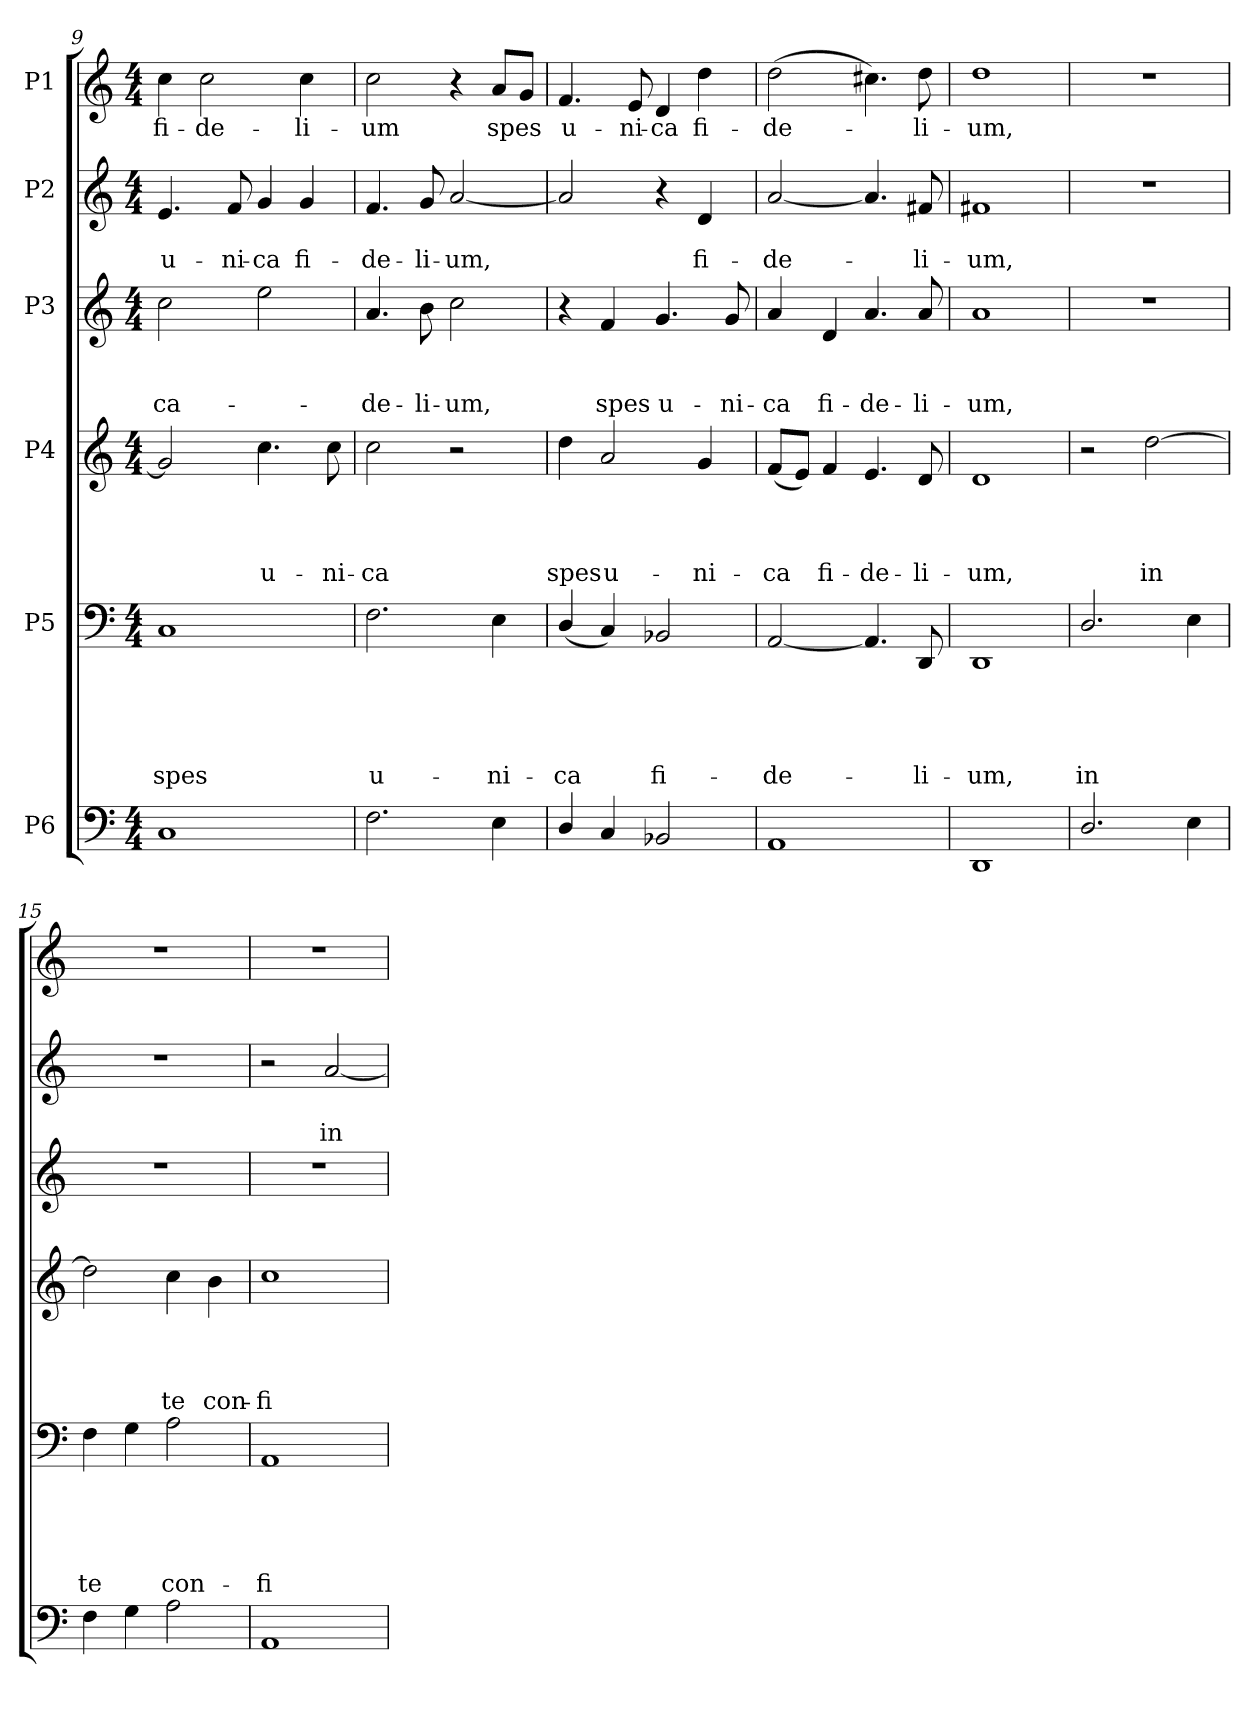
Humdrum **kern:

**kern	**kern	**text	**text	**text	**text	**text	**kern	**text	**text	**text	**text	**kern	**text	**text	**text	**kern	**text	**text	**kern	**text
*part6	*part5	*part5	*part5	*part5	*part5	*part5	*part4	*part4	*part4	*part4	*part4	*part3	*part3	*part3	*part3	*part2	*part2	*part2	*part1	*part1
*staff6	*staff5	*staff5	*staff5	*staff5	*staff5	*staff5	*staff4	*staff4	*staff4	*staff4	*staff4	*staff3	*staff3	*staff3	*staff3	*staff2	*staff2	*staff2	*staff1	*staff1
*I"P6	*I"P5	*	*	*	*	*	*I"P4	*	*	*	*	*I"P3	*	*	*	*I"P2	*	*	*I"P1	*
*clefF4	*clefF4	*	*	*	*	*	*clefG2	*	*	*	*	*clefG2	*	*	*	*clefG2	*	*	*clefG2	*
*	*	*	*	*	*	*	*ITrd7c12	*	*	*	*	*ITrd7c12	*	*	*	*	*	*	*	*
*k[]	*k[]	*	*	*	*	*	*k[]	*	*	*	*	*k[]	*	*	*	*k[]	*	*	*k[]	*
*C:	*C:	*	*	*	*	*	*C:	*	*	*	*	*C:	*	*	*	*C:	*	*	*C:	*
*M4/4	*M4/4	*	*	*	*	*	*M4/4	*	*	*	*	*M4/4	*	*	*	*M4/4	*	*	*M4/4	*
=9	=9	=9	=9	=9	=9	=9	=9	=9	=9	=9	=9	=9	=9	=9	=9	=9	=9	=9	=9	=9
!	!	!	!	!	!	!LO:LY:b	!	!	!	!	!	!	!	!	!LO:LY:b	!	!	!LO:LY:b	!	!LO:LY:b
1C	1C	.	.	.	.	spes	2G/]	.	.	.	.	2c\	.	.	-ca-	4.e/	.	u-	4cc\	fi-
!	!	!	!	!	!	!	!	!	!	!	!	!	!	!	!	!	!	!	!	!LO:LY:b
.	.	.	.	.	.	.	.	.	.	.	.	.	.	.	.	.	.	.	2cc\	-de-
!	!	!	!	!	!	!	!	!	!	!	!	!	!	!	!	!	!	!LO:LY:b	!	!
.	.	.	.	.	.	.	.	.	.	.	.	.	.	.	.	8f/	.	-ni-	.	.
!	!	!	!	!	!	!	!	!	!	!	!LO:LY:b	!	!	!	!	!	!	!LO:LY:b	!	!
.	.	.	.	.	.	.	4.c\	.	.	.	u-	2e\	.	.	.	4g/	.	-ca	.	.
!	!	!	!	!	!	!	!	!	!	!	!	!	!	!	!	!	!	!LO:LY:b	!	!LO:LY:b
.	.	.	.	.	.	.	.	.	.	.	.	.	.	.	.	4g/	.	fi-	4cc\	-li-
!	!	!	!	!	!	!	!	!	!	!	!LO:LY:b	!	!	!	!	!	!	!	!	!
.	.	.	.	.	.	.	8c\	.	.	.	-ni-	.	.	.	.	.	.	.	.	.
=10	=10	=10	=10	=10	=10	=10	=10	=10	=10	=10	=10	=10	=10	=10	=10	=10	=10	=10	=10	=10
!	!	!	!	!	!	!LO:LY:b	!	!	!	!	!LO:LY:b	!	!	!	!LO:LY:b	!	!	!LO:LY:b	!	!LO:LY:b
2.F\	2.F\	.	.	.	.	u-	2c\	.	.	.	-ca	4.A/	.	.	-de-	4.f/	.	-de-	2cc\	-um
!	!	!	!	!	!	!	!	!	!	!	!	!	!	!	!LO:LY:b	!	!	!LO:LY:b	!	!
.	.	.	.	.	.	.	.	.	.	.	.	8B\	.	.	-li-	8g/	.	-li-	.	.
!	!	!	!	!	!	!	!	!	!	!	!	!	!	!	!LO:LY:b	!	!	!LO:LY:b	!	!
.	.	.	.	.	.	.	2r	.	.	.	.	2c\	.	.	-um,	[<2a/	.	-um,	4r	.
!	!	!	!	!	!	!LO:LY:b	!	!	!	!	!	!	!	!	!	!	!	!	!	!LO:LY:b
4E\	4E\	.	.	.	.	-ni-	.	.	.	.	.	.	.	.	.	.	.	.	8a/L	spes
.	.	.	.	.	.	.	.	.	.	.	.	.	.	.	.	.	.	.	8g/J	.
!!LO:LB:g=z
=11	=11	=11	=11	=11	=11	=11	=11	=11	=11	=11	=11	=11	=11	=11	=11	=11	=11	=11	=11	=11
!	!	!	!	!	!	!LO:LY:b	!	!	!	!	!LO:LY:b	!	!	!	!	!	!	!	!	!LO:LY:b
4D/	(<4D/	.	.	.	.	-ca	4d\	.	.	.	spes	4r	.	.	.	2a/]	.	.	4.f/	u-
!	!	!	!	!	!	!	!	!	!	!	!LO:LY:b	!	!	!	!LO:LY:b	!	!	!	!	!
4C/	4C/)	.	.	.	.	.	2A/	.	.	.	u-	4F/	.	.	spes	.	.	.	.	.
!	!	!	!	!	!	!	!	!	!	!	!	!	!	!	!	!	!	!	!	!LO:LY:b
.	.	.	.	.	.	.	.	.	.	.	.	.	.	.	.	.	.	.	8e/	-ni-
!	!	!	!	!	!	!LO:LY:b	!	!	!	!	!	!	!	!	!LO:LY:b	!	!	!	!	!LO:LY:b
2BB-X/	2BB-X/	.	.	.	.	fi-	.	.	.	.	.	4.G/	.	.	u-	4r	.	.	4d/	-ca
!	!	!	!	!	!	!	!	!	!	!	!LO:LY:b	!	!	!	!	!	!	!LO:LY:b	!	!LO:LY:b
.	.	.	.	.	.	.	4G/	.	.	.	-ni-	.	.	.	.	4d/	.	fi-	4dd\	fi-
!	!	!	!	!	!	!	!	!	!	!	!	!	!	!	!LO:LY:b	!	!	!	!	!
.	.	.	.	.	.	.	.	.	.	.	.	8G/	.	.	-ni-	.	.	.	.	.
=12	=12	=12	=12	=12	=12	=12	=12	=12	=12	=12	=12	=12	=12	=12	=12	=12	=12	=12	=12	=12
!	!	!	!	!	!	!LO:LY:b	!	!	!	!	!LO:LY:b	!	!	!	!LO:LY:b	!	!	!LO:LY:b	!	!LO:LY:b
1AA	[<2AA/	.	.	.	.	-de-	(<8F/L	.	.	.	-ca	4A/	.	.	-ca	[<2a/	.	-de-	(>2dd\	-de-
.	.	.	.	.	.	.	8E/J)	.	.	.	.	.	.	.	.	.	.	.	.	.
!	!	!	!	!	!	!	!	!	!	!	!LO:LY:b	!	!	!	!LO:LY:b	!	!	!	!	!
.	.	.	.	.	.	.	4F/	.	.	.	fi-	4D/	.	.	fi-	.	.	.	.	.
!	!	!	!	!	!	!	!	!	!	!	!LO:LY:b	!	!	!	!LO:LY:b	!	!	!	!	!
.	4.AA/]	.	.	.	.	.	4.E/	.	.	.	-de-	4.A/	.	.	-de-	4.a/]	.	.	4.cc#X\)	.
!	!	!	!	!	!	!LO:LY:b	!	!	!	!	!LO:LY:b	!	!	!	!LO:LY:b	!	!	!LO:LY:b	!	!LO:LY:b
.	8DD/	.	.	.	.	-li-	8D/	.	.	.	-li-	8A/	.	.	-li-	8f#X/	.	-li-	8dd\	-li-
=13	=13	=13	=13	=13	=13	=13	=13	=13	=13	=13	=13	=13	=13	=13	=13	=13	=13	=13	=13	=13
!	!	!	!	!	!	!LO:LY:b	!	!	!	!	!LO:LY:b	!	!	!	!LO:LY:b	!	!	!LO:LY:b	!	!LO:LY:b
1DD	1DD	.	.	.	.	-um,	1D	.	.	.	-um,	1A	.	.	-um,	1f#X	.	-um,	1dd	-um,
=14	=14	=14	=14	=14	=14	=14	=14	=14	=14	=14	=14	=14	=14	=14	=14	=14	=14	=14	=14	=14
!	!	!	!	!	!	!LO:LY:b	!	!	!	!	!	!	!	!	!	!	!	!	!	!
2.D/	2.D/	.	.	.	.	in	2r	.	.	.	.	1r	.	.	.	1r	.	.	1r	.
!	!	!	!	!	!	!	!	!	!	!	!LO:LY:b	!	!	!	!	!	!	!	!	!
.	.	.	.	.	.	.	[>2d\	.	.	.	in	.	.	.	.	.	.	.	.	.
4E\	4E\	.	.	.	.	.	.	.	.	.	.	.	.	.	.	.	.	.	.	.
=15	=15	=15	=15	=15	=15	=15	=15	=15	=15	=15	=15	=15	=15	=15	=15	=15	=15	=15	=15	=15
!	!	!	!	!	!	!LO:LY:b	!	!	!	!	!	!	!	!	!	!	!	!	!	!
4F\	4F\	.	.	.	.	te	2d\]	.	.	.	.	1r	.	.	.	1r	.	.	1r	.
4G\	4G\	.	.	.	.	.	.	.	.	.	.	.	.	.	.	.	.	.	.	.
!	!	!	!	!	!	!LO:LY:b	!	!	!	!	!LO:LY:b	!	!	!	!	!	!	!	!	!
2A\	2A\	.	.	.	.	con-	4c\	.	.	.	te	.	.	.	.	.	.	.	.	.
!	!	!	!	!	!	!	!	!	!	!	!LO:LY:b	!	!	!	!	!	!	!	!	!
.	.	.	.	.	.	.	4B\	.	.	.	con-	.	.	.	.	.	.	.	.	.
=16	=16	=16	=16	=16	=16	=16	=16	=16	=16	=16	=16	=16	=16	=16	=16	=16	=16	=16	=16	=16
!	!	!	!	!	!	!LO:LY:b	!	!	!	!	!LO:LY:b	!	!	!	!	!	!	!	!	!
1AA	1AA	.	.	.	.	-fi-	1c	.	.	.	-fi-	1r	.	.	.	2r	.	.	1r	.
!	!	!	!	!	!	!	!	!	!	!	!	!	!	!	!	!	!	!LO:LY:b	!	!
.	.	.	.	.	.	.	.	.	.	.	.	.	.	.	.	[<2a/	.	in	.	.
=	=	=	=	=	=	=	=	=	=	=	=	=	=	=	=	=	=	=	=	=
*-	*-	*-	*-	*-	*-	*-	*-	*-	*-	*-	*-	*-	*-	*-	*-	*-	*-	*-	*-	*-
